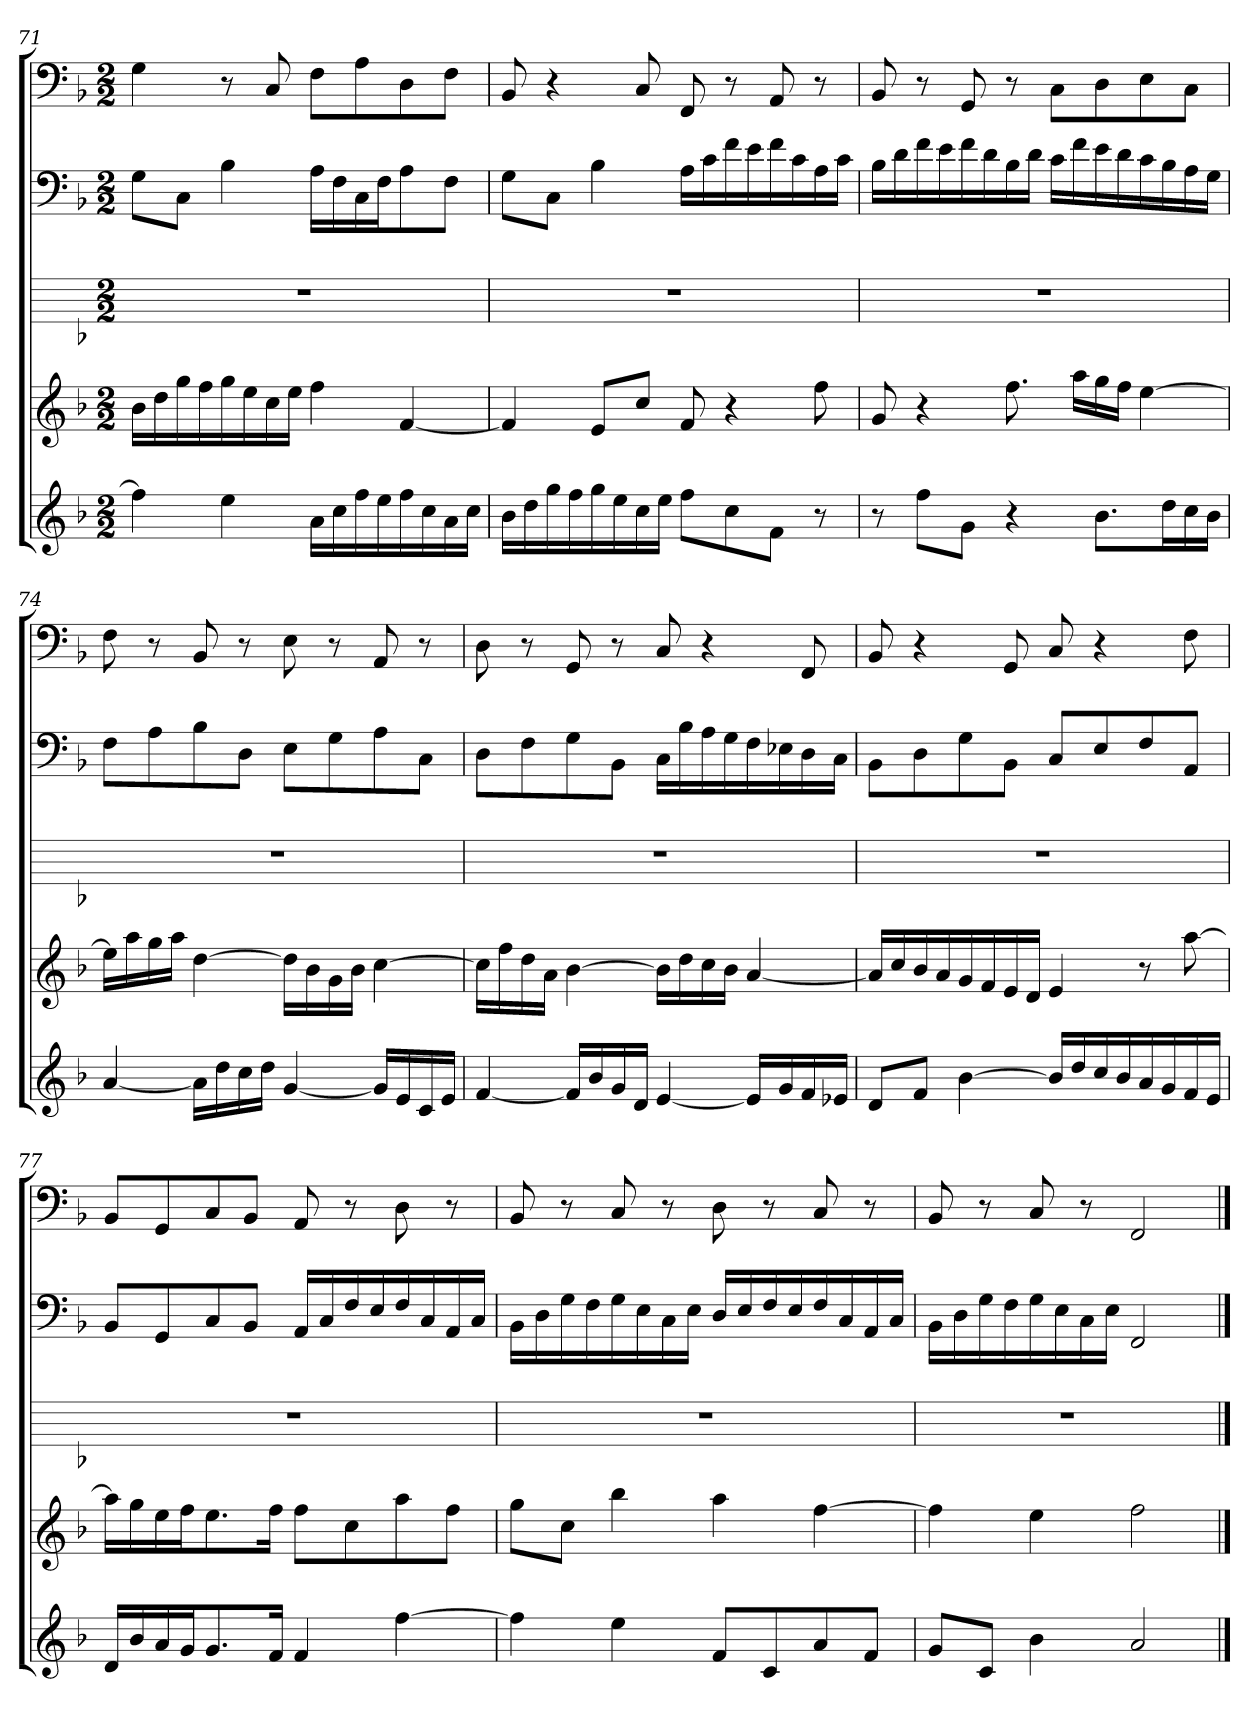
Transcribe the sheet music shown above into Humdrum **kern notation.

**kern	**kern	**kern	**kern	**kern
*part5	*part4	*part3	*part2	*part1
*staff5	*staff4	*staff3	*staff2	*staff1
*k[b-]	*k[b-]	*k[b-]	*k[b-]	*k[b-]
*F:	*F:	*F:	*F:	*F:
*M2/2	*M2/2	*M2/2	*M2/2	*M2/2
=71	=71	=71	=71	=71
4ff]	16b-LL	1r	8GL	4G
.	16dd	.	.	.
.	16gg	.	8CJ	.
.	16ff	.	.	.
4ee	16gg	.	4B-	8r
.	16ee	.	.	.
.	16cc	.	.	8C
.	16eeJJ	.	.	.
16aLL	4ff	.	16ALL	8FL
16cc	.	.	16F	.
16ff	.	.	16C	8A
16ee	.	.	16FJ	.
16ff	[4f	.	8A	8D
16cc	.	.	.	.
16a	.	.	8FJ	8FJ
16ccJJ	.	.	.	.
=72	=72	=72	=72	=72
16b-LL	4f]	1r	8GL	8BB-
16dd	.	.	.	.
16gg	.	.	8CJ	4r
16ff	.	.	.	.
16gg	8eL	.	4B-	.
16ee	.	.	.	.
16cc	8ccJ	.	.	8C
16eeJJ	.	.	.	.
8ffL	8f	.	16ALL	8FF
.	.	.	16c	.
8cc	4r	.	16f	8r
.	.	.	16e	.
8fJ	.	.	16f	8AA
.	.	.	16c	.
8r	8ff	.	16A	8r
.	.	.	16cJJ	.
=73	=73	=73	=73	=73
8r	8g	1r	16B-LL	8BB-
.	.	.	16d	.
8ffL	4r	.	16f	8r
.	.	.	16e	.
8gJ	.	.	16f	8GG
.	.	.	16d	.
4r	8.ff	.	16B-	8r
.	.	.	16dJJ	.
.	.	.	16cLL	8CL
.	16aaLL	.	16f	.
8.b-L	16gg	.	16e	8D
.	16ffJJ	.	16d	.
.	[4ee	.	16c	8E
16ddL	.	.	16B-	.
16cc	.	.	16A	8CJ
16b-JJ	.	.	16GJJ	.
=74	=74	=74	=74	=74
[4a	16eeLL]	1r	8FL	8F
.	16aa	.	.	.
.	16gg	.	8A	8r
.	16aaJJ	.	.	.
16aLL]	[4dd	.	8B-	8BB-
16dd	.	.	.	.
16cc	.	.	8DJ	8r
16ddJJ	.	.	.	.
[4g	16ddLL]	.	8EL	8E
.	16b-	.	.	.
.	16g	.	8G	8r
.	16b-JJ	.	.	.
16gLL]	[4cc	.	8A	8AA
16e	.	.	.	.
16c	.	.	8CJ	8r
16eJJ	.	.	.	.
=75	=75	=75	=75	=75
[4f	16ccLL]	1r	8DL	8D
.	16ff	.	.	.
.	16dd	.	8F	8r
.	16aJJ	.	.	.
16fLL]	[4b-	.	8G	8GG
16b-	.	.	.	.
16g	.	.	8BB-J	8r
16dJJ	.	.	.	.
[4e	16b-LL]	.	16CLL	8C
.	16dd	.	16B-	.
.	16cc	.	16A	4r
.	16b-JJ	.	16G	.
16eLL]	[4a	.	16F	.
16g	.	.	16E-X	.
16f	.	.	16D	8FF
16e-XJJ	.	.	16CJJ	.
=76	=76	=76	=76	=76
8dL	16aLL]	1r	8BB-L	8BB-
.	16cc	.	.	.
8fJ	16b-	.	8D	4r
.	16a	.	.	.
[4b-	16g	.	8G	.
.	16f	.	.	.
.	16e	.	8BB-J	8GG
.	16dJJ	.	.	.
16b-LL]	4e	.	8CL	8C
16dd	.	.	.	.
16cc	.	.	8E	4r
16b-	.	.	.	.
16a	8r	.	8F	.
16g	.	.	.	.
16f	[8aa	.	8AAJ	8F
16eJJ	.	.	.	.
=77	=77	=77	=77	=77
16dLL	16aaLL]	1r	8BB-L	8BB-L
16b-	16gg	.	.	.
16a	16ee	.	8GG	8GG
16gJ	16ffJ	.	.	.
8.g	8.ee	.	8C	8C
.	.	.	8BB-J	8BB-J
16fJk	16ffJk	.	.	.
4f	8ffL	.	16AALL	8AA
.	.	.	16C	.
.	8cc	.	16F	8r
.	.	.	16E	.
[4ff	8aa	.	16F	8D
.	.	.	16C	.
.	8ffJ	.	16AA	8r
.	.	.	16CJJ	.
=78	=78	=78	=78	=78
4ff]	8ggL	1r	16BB-LL	8BB-
.	.	.	16D	.
.	8ccJ	.	16G	8r
.	.	.	16F	.
4ee	4bb-	.	16G	8C
.	.	.	16E	.
.	.	.	16C	8r
.	.	.	16EJJ	.
8fL	4aa	.	16DLL	8D
.	.	.	16E	.
8c	.	.	16F	8r
.	.	.	16E	.
8a	[4ff	.	16F	8C
.	.	.	16C	.
8fJ	.	.	16AA	8r
.	.	.	16CJJ	.
=79	=79	=79	=79	=79
8gL	4ff]	1r	16BB-LL	8BB-
.	.	.	16D	.
8cJ	.	.	16G	8r
.	.	.	16F	.
4b-	4ee	.	16G	8C
.	.	.	16E	.
.	.	.	16C	8r
.	.	.	16EJJ	.
2a	2ff	.	2FF	2FF
==	==	==	==	==
*-	*-	*-	*-	*-
